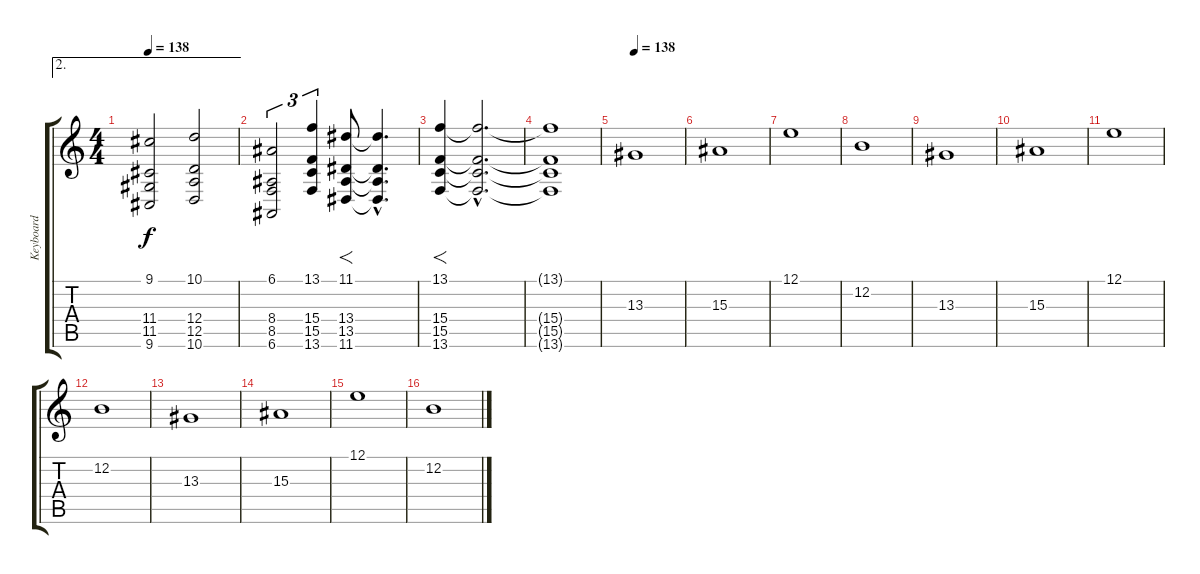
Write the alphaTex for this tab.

\track ("Keyboard" "Keyboard") {instrument pad4choir}
\staff {score tabs}
\tuning (E4 B3 G3 D3 A2 E2) {hide}
\ae 2
\ts (4 4)
\tempo 138
\clef g2
\ks c
(9.1 11.4 11.5 9.6).2{dy f} (10.1 12.4 12.5 10.6).2 |
(6.1 8.4 8.5 6.6).2{tu (3 2)} (13.1 15.4 15.5 13.6).4{tu (3 2)} (11.1 13.4 13.5 11.6).8{f} (11.1{hac t} 13.4{hac t} 13.5{hac t} 11.6{hac t}).4{d} |
(13.1 15.4 15.5 13.6).4{f} (13.1{hac t} 15.4{hac t} 15.5{hac t} 13.6{hac t}).2{d} |
(13.1{t} 15.4{t} 15.5{t} 13.6{t}).1 |
\tempo 138
13.3.1 |
15.3.1 |
12.1.1 |
12.2.1 |
13.3.1 |
15.3.1 |
12.1.1 |
12.2.1 |
13.3.1 |
15.3.1 |
12.1.1 |
12.2.1
